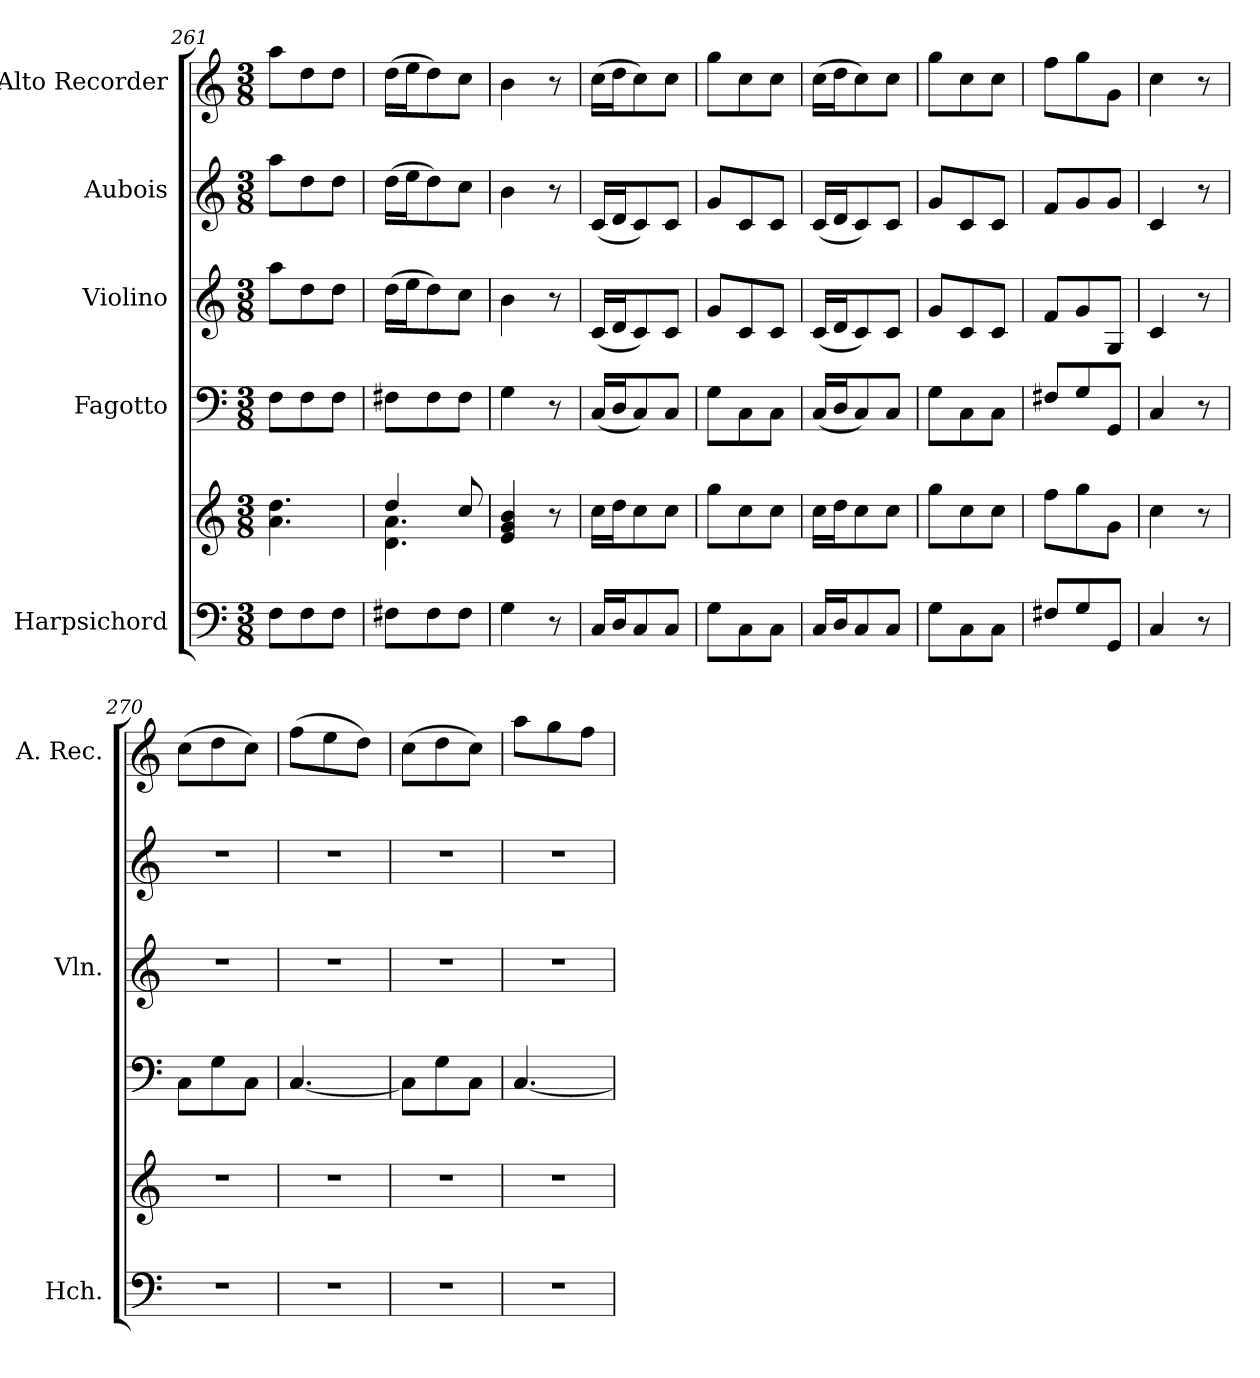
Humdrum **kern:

**kern	**kern	**kern	**kern	**kern	**kern
*part5	*part5	*part4	*part3	*part2	*part1
*staff6	*staff5	*staff4	*staff3	*staff2	*staff1
*I"Harpsichord	*	*I"Fagotto	*I"Violino	*I"Aubois	*I"Alto Recorder
*I'Hch.	*	*	*I'Vln.	*	*I'A. Rec.
*clefF4	*clefG2	*clefF4	*clefG2	*clefG2	*clefG2
*k[]	*k[]	*k[]	*k[]	*k[]	*k[]
*M3/8	*M3/8	*M3/8	*M3/8	*M3/8	*M3/8
=261	=261	=261	=261	=261	=261
8F\L	4.a\ 4.dd\	8F\L	8aa\L	8aa\L	8aa\L
8F\	.	8F\	8dd\	8dd\	8dd\
8F\J	.	8F\J	8dd\J	8dd\J	8dd\J
=262	=262	=262	=262	=262	=262
*	*^	*	*	*	*
8F#X\L	4dd/	4.d\ 4.a\	8F#X\L	(16dd\LL	(16dd\LL	(16dd\LL
.	.	.	.	16ee\J	16ee\J	16ee\J
8F#\	.	.	8F#\	8dd\)	8dd\)	8dd\)
8F#\J	8cc/	.	8F#\J	8cc\J	8cc\J	8cc\J
*	*v	*v	*	*	*	*
=263	=263	=263	=263	=263	=263
4G\	4e/ 4g/ 4b/	4G\	4b\	4b\	4b\
8r	8r	8r	8r	8r	8r
=264	=264	=264	=264	=264	=264
16C/LL	16cc\LL	(16C/LL	(16c/LL	(16c/LL	(16cc\LL
16D/J	16dd\J	16D/J	16d/J	16d/J	16dd\J
8C/	8cc\	8C/)	8c/)	8c/)	8cc\)
8C/J	8cc\J	8C/J	8c/J	8c/J	8cc\J
!!LO:LB:g=z
=265	=265	=265	=265	=265	=265
8G\L	8gg\L	8G\L	8g/L	8g/L	8gg\L
8C\	8cc\	8C\	8c/	8c/	8cc\
8C\J	8cc\J	8C\J	8c/J	8c/J	8cc\J
=266	=266	=266	=266	=266	=266
16C/LL	16cc\LL	(16C/LL	(16c/LL	(16c/LL	(16cc\LL
16D/J	16dd\J	16D/J	16d/J	16d/J	16dd\J
8C/	8cc\	8C/)	8c/)	8c/)	8cc\)
8C/J	8cc\J	8C/J	8c/J	8c/J	8cc\J
=267	=267	=267	=267	=267	=267
8G\L	8gg\L	8G\L	8g/L	8g/L	8gg\L
8C\	8cc\	8C\	8c/	8c/	8cc\
8C\J	8cc\J	8C\J	8c/J	8c/J	8cc\J
=268	=268	=268	=268	=268	=268
8F#X/L	8ff\L	8F#X/L	8f/L	8f/L	8ff\L
8G/	8gg\	8G/	8g/	8g/	8gg\
8GG/J	8g\J	8GG/J	8G/J	8g/J	8g\J
=269	=269	=269	=269	=269	=269
4C/	4cc\	4C/	4c/	4c/	4cc\
8r	8r	8r	8r	8r	8r
=270	=270	=270	=270	=270	=270
4.r	4.r	8C\L	4.r	4.r	(8cc\L
.	.	8G\	.	.	8dd\
.	.	8C\J	.	.	8cc\J)
=271	=271	=271	=271	=271	=271
4.r	4.r	[4.C/	4.r	4.r	(8ff\L
.	.	.	.	.	8ee\
.	.	.	.	.	8dd\J)
=272	=272	=272	=272	=272	=272
4.r	4.r	8C\L]	4.r	4.r	(8cc\L
.	.	8G\	.	.	8dd\
.	.	8C\J	.	.	8cc\J)
=273	=273	=273	=273	=273	=273
4.r	4.r	[4.C/	4.r	4.r	8aa\L
.	.	.	.	.	8gg\
.	.	.	.	.	8ff\J
=	=	=	=	=	=
*-	*-	*-	*-	*-	*-
